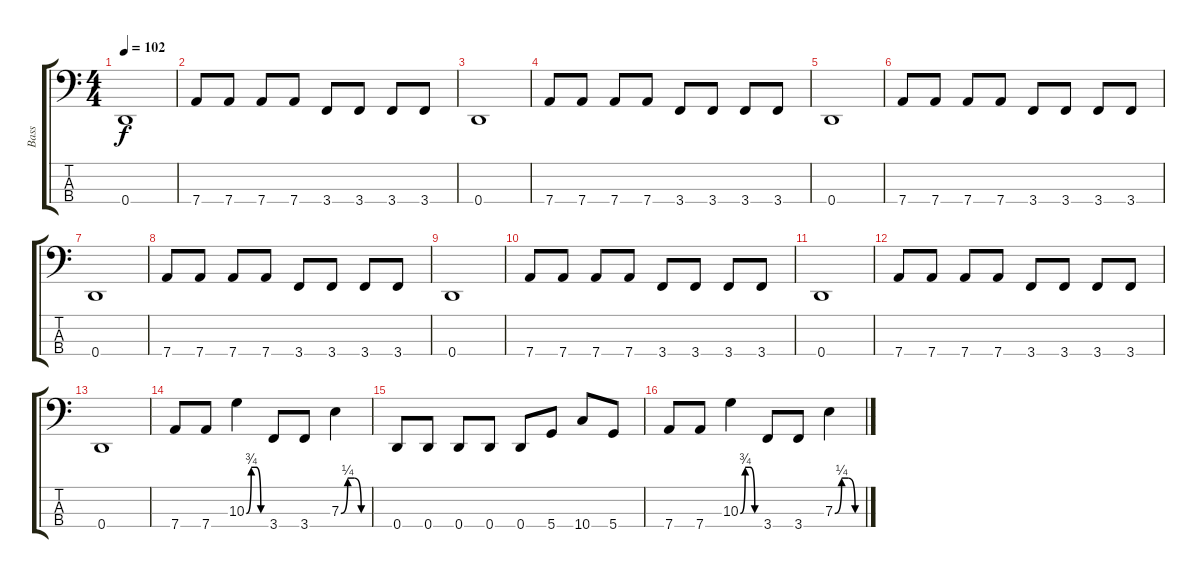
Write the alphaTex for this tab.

\track ("Bass" "Bass") {instrument electricbasspick}
\staff {score tabs}
\tuning (G2 D2 A1 D1) {hide}
\ts (4 4)
\tempo 102
\clef f4
\ks c
0.4.1{dy f} |
7.4.8 7.4.8 7.4.8 7.4.8 3.4.8 3.4.8 3.4.8 3.4.8 |
0.4.1 |
7.4.8 7.4.8 7.4.8 7.4.8 3.4.8 3.4.8 3.4.8 3.4.8 |
0.4.1 |
7.4.8 7.4.8 7.4.8 7.4.8 3.4.8 3.4.8 3.4.8 3.4.8 |
0.4.1 |
7.4.8 7.4.8 7.4.8 7.4.8 3.4.8 3.4.8 3.4.8 3.4.8 |
0.4.1 |
7.4.8 7.4.8 7.4.8 7.4.8 3.4.8 3.4.8 3.4.8 3.4.8 |
0.4.1 |
7.4.8 7.4.8 7.4.8 7.4.8 3.4.8 3.4.8 3.4.8 3.4.8 |
0.4.1 |
7.4.8 7.4.8 10.3{be (custom 0 0 15 3 30 3 45 0 60 0)}.4 3.4.8 3.4.8 7.3{be (custom 0 0 15 1 30 1 45 0 60 0)}.4 |
0.4.8 0.4.8 0.4.8 0.4.8 0.4.8 5.4.8 10.4.8 5.4.8 |
7.4.8 7.4.8 10.3{be (custom 0 0 15 3 30 3 45 0 60 0)}.4 3.4.8 3.4.8 7.3{be (custom 0 0 15 1 30 1 45 0 60 0)}.4
